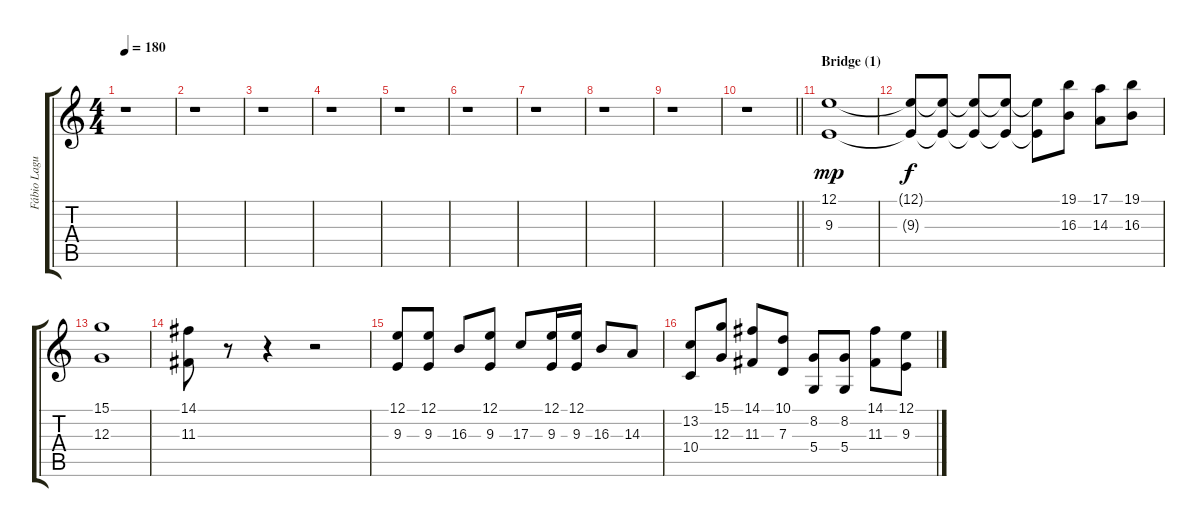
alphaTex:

\track ("Fábio Laguna" "Fábio Lagu") {instrument stringensemble1}
\staff {score tabs}
\tuning (E4 B3 G3 D3 A2 E2) {hide}
\ts (4 4)
\tempo 180
\clef g2
\ks c
r.1{dy f} |
r.1 |
r.1 |
r.1 |
r.1 |
r.1 |
r.1 |
r.1 |
r.1 |
\barLineRight lightlight
r.1 |
\section ("" "Bridge (1)")
(12.1 9.3).1{dy mp volume 13 instrument tremolostrings} |
(12.1{t} 9.3{t}).8{dy f} (12.1{t} 9.3{t}).8 (12.1{t} 9.3{t}).8 (12.1{t} 9.3{t}).8 (12.1{t} 9.3{t}).8 (19.1 16.3).8 (17.1 14.3).8 (19.1 16.3).8 |
(15.1 12.3).1 |
(14.1 11.3).8 r.8 r.4 r.2 |
(12.1 9.3).8{volume 14 instrument tremolostrings} (12.1 9.3).8 16.3.8 (12.1 9.3).8 17.3.8 (12.1 9.3).16 (12.1 9.3).16 16.3.8 14.3.8 |
(13.2 10.4).8 (15.1 12.3).8 (14.1 11.3).8 (10.1 7.3).8 (8.2 5.4).8 (8.2 5.4).8 (14.1 11.3).8 (12.1 9.3).8
